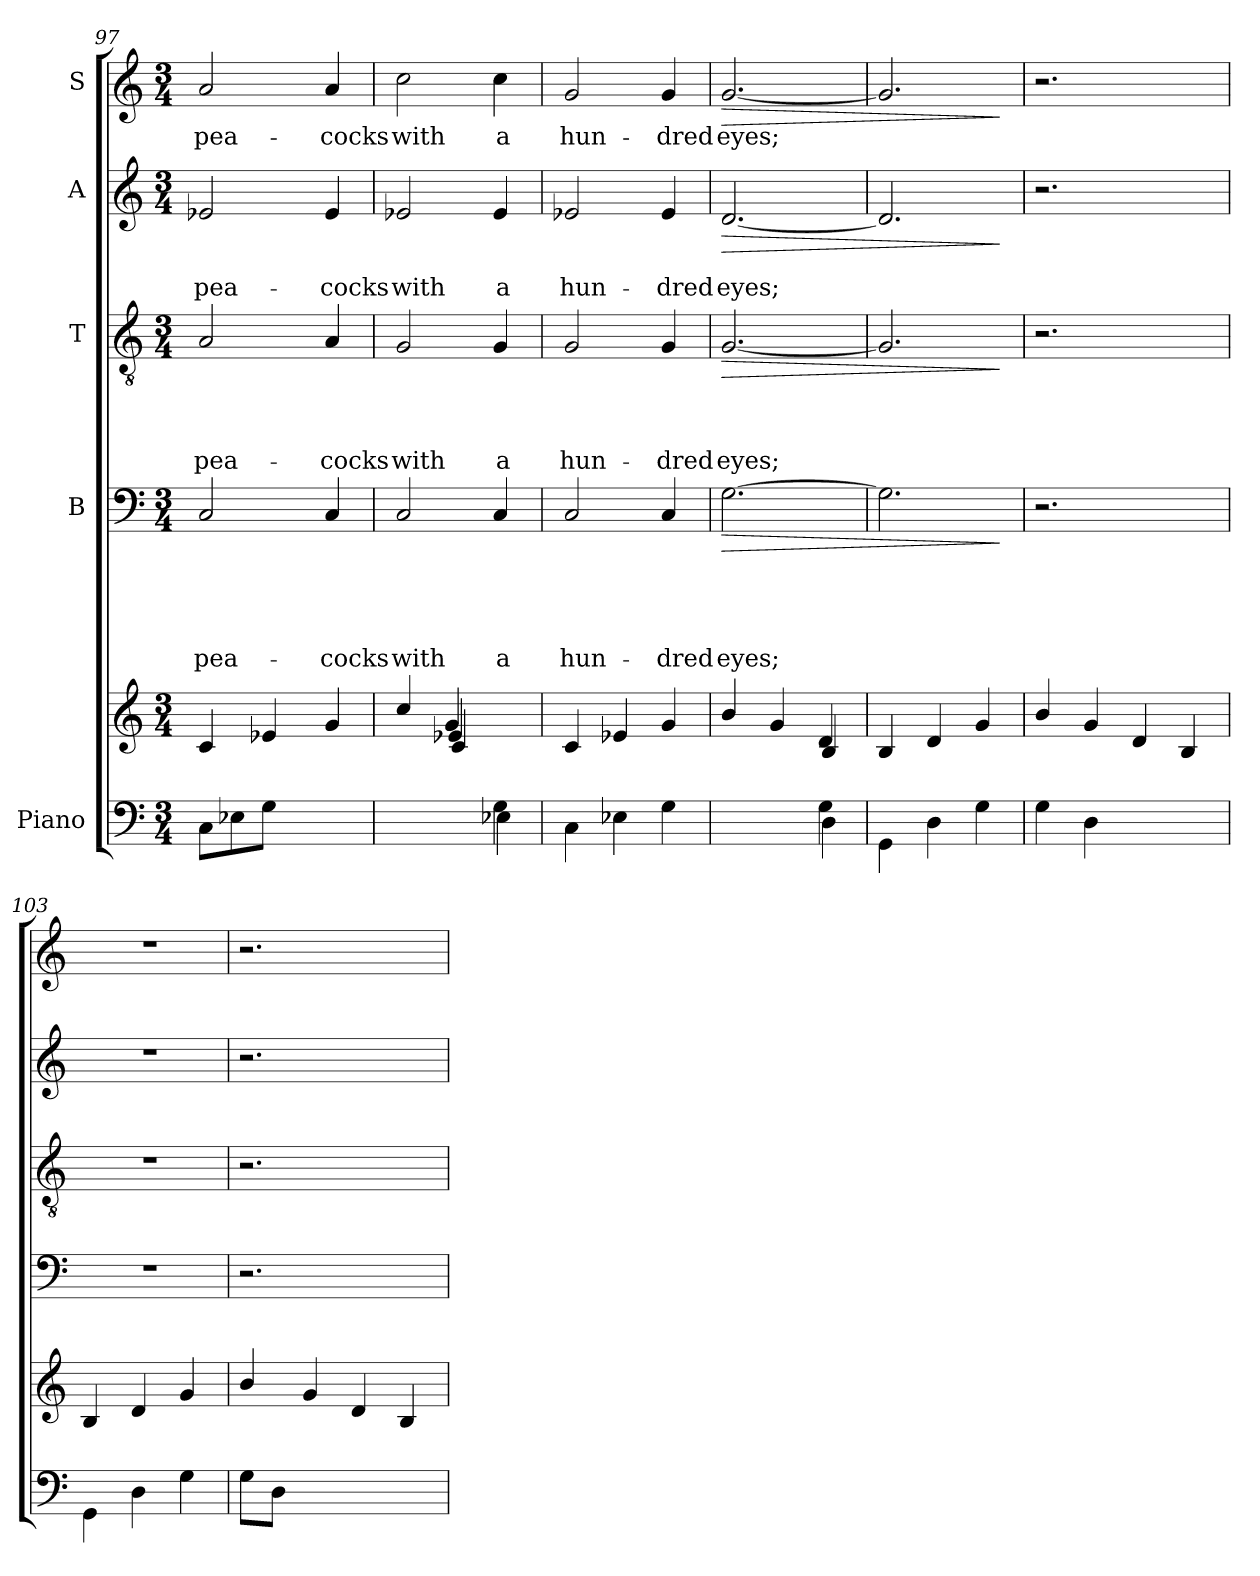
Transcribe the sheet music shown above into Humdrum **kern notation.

**kern	**kern	**kern	**text	**text	**text	**text	**text	**dynam	**kern	**text	**text	**text	**text	**dynam	**kern	**text	**text	**dynam	**kern	**text	**dynam
*part5	*part5	*part4	*part4	*part4	*part4	*part4	*part4	*part4	*part3	*part3	*part3	*part3	*part3	*part3	*part2	*part2	*part2	*part2	*part1	*part1	*part1
*staff6	*staff5	*staff4	*staff4	*staff4	*staff4	*staff4	*staff4	*staff4	*staff3	*staff3	*staff3	*staff3	*staff3	*staff3	*staff2	*staff2	*staff2	*staff2	*staff1	*staff1	*staff1
*I"Piano	*	*I"B	*	*	*	*	*	*	*I"T	*	*	*	*	*	*I"A	*	*	*	*I"S	*	*
!!LO:PB:g=z
*clefF4	*clefG2	*clefF4	*	*	*	*	*	*	*clefGv2	*	*	*	*	*	*clefG2	*	*	*	*clefG2	*	*
*k[]	*k[]	*k[]	*	*	*	*	*	*	*k[]	*	*	*	*	*	*k[]	*	*	*	*k[]	*	*
*C:	*C:	*C:	*	*	*	*	*	*	*C:	*	*	*	*	*	*C:	*	*	*	*C:	*	*
*M3/4	*M3/4	*M3/4	*	*	*	*	*	*	*M3/4	*	*	*	*	*	*M3/4	*	*	*	*M3/4	*	*
=97	=97	=97	=97	=97	=97	=97	=97	=97	=97	=97	=97	=97	=97	=97	=97	=97	=97	=97	=97	=97	=97
!	!	!	!	!	!	!	!LO:LY:b	!	!	!	!	!	!LO:LY:b	!	!	!	!LO:LY:b	!	!	!LO:LY:b	!
8C\L	4c/	2C/	.	.	.	.	pea-	.	2A/	.	.	.	pea-	.	2e-X/	.	pea-	.	2a/	pea-	.
8E-X\	.	.	.	.	.	.	.	.	.	.	.	.	.	.	.	.	.	.	.	.	.
8G\J	4e-X/	.	.	.	.	.	.	.	.	.	.	.	.	.	.	.	.	.	.	.	.
4.ryy	.	.	.	.	.	.	.	.	.	.	.	.	.	.	.	.	.	.	.	.	.
!	!	!	!	!	!	!	!LO:LY:b	!	!	!	!	!	!LO:LY:b	!	!	!	!LO:LY:b	!	!	!LO:LY:b	!
.	4g/	4C/	.	.	.	.	-cocks	.	4A/	.	.	.	-cocks	.	4e-/	.	-cocks	.	4a/	-cocks	.
=98	=98	=98	=98	=98	=98	=98	=98	=98	=98	=98	=98	=98	=98	=98	=98	=98	=98	=98	=98	=98	=98
*^	*^	*	*	*	*	*	*	*	*	*	*	*	*	*	*	*	*	*	*	*	*
*	*	*	*^	*	*	*	*	*	*	*	*	*	*	*	*	*	*	*	*	*	*	*	*
!	!	!	!	!	!	!	!	!	!	!LO:LY:b	!	!	!	!	!	!LO:LY:b	!	!	!	!LO:LY:b	!	!	!LO:LY:b	!
2ryy	2ryy	4cc/	4ryy	4ryy	2C/	.	.	.	.	with	.	2G/	.	.	.	with	.	2e-X/	.	with	.	2cc\	with	.
.	.	4g/	4e-X/	4c/	.	.	.	.	.	.	.	.	.	.	.	.	.	.	.	.	.	.	.	.
!	!	!	!	!	!	!	!	!	!	!LO:LY:b	!	!	!	!	!	!LO:LY:b	!	!	!	!LO:LY:b	!	!	!LO:LY:b	!
4G\	4E-X\	4ryy	4ryy	4ryy	4C/	.	.	.	.	a	.	4G/	.	.	.	a	.	4e-/	.	a	.	4cc\	a	.
=99	=99	=99	=99	=99	=99	=99	=99	=99	=99	=99	=99	=99	=99	=99	=99	=99	=99	=99	=99	=99	=99	=99	=99	=99
!	!	!	!	!	!	!	!	!	!	!LO:LY:b	!	!	!	!	!	!LO:LY:b	!	!	!	!LO:LY:b	!	!	!LO:LY:b	!
*v	*v	*	*	*	*	*	*	*	*	*	*	*	*	*	*	*	*	*	*	*	*	*	*	*
*	*v	*v	*v	*	*	*	*	*	*	*	*	*	*	*	*	*	*	*	*	*	*	*	*
4C\	4c/	2C/	.	.	.	.	hun-	.	2G/	.	.	.	hun-	.	2e-X/	.	hun-	.	2g/	hun-	.
4E-X\	4e-X/	.	.	.	.	.	.	.	.	.	.	.	.	.	.	.	.	.	.	.	.
!	!	!	!	!	!	!	!LO:LY:b	!	!	!	!	!	!LO:LY:b	!	!	!	!LO:LY:b	!	!	!LO:LY:b	!
4G\	4g/	4C/	.	.	.	.	-dred	.	4G/	.	.	.	-dred	.	4e-/	.	-dred	.	4g/	-dred	.
=100	=100	=100	=100	=100	=100	=100	=100	=100	=100	=100	=100	=100	=100	=100	=100	=100	=100	=100	=100	=100	=100
*^	*^	*	*	*	*	*	*	*	*	*	*	*	*	*	*	*	*	*	*	*	*
!	!	!	!	!	!	!	!	!	!LO:LY:b	!LO:HP:b	!	!	!	!	!LO:LY:b	!LO:HP:b	!	!	!LO:LY:b	!LO:HP:b	!	!LO:LY:b	!LO:HP:b
2ryy	2ryy	4b/	2ryy	[>2.G\	.	.	.	.	eyes;	>	[<2.G/	.	.	.	eyes;	>	[<2.d/	.	eyes;	>	[<2.g/	eyes;	>
.	.	4g/	.	.	.	.	.	.	.	.	.	.	.	.	.	.	.	.	.	.	.	.	.
4G\	4D\	4d/	4B/	.	.	.	.	.	.	.	.	.	.	.	.	.	.	.	.	.	.	.	.
*v	*v	*	*	*	*	*	*	*	*	*	*	*	*	*	*	*	*	*	*	*	*	*	*
*	*v	*v	*	*	*	*	*	*	*	*	*	*	*	*	*	*	*	*	*	*	*	*
=101	=101	=101	=101	=101	=101	=101	=101	=101	=101	=101	=101	=101	=101	=101	=101	=101	=101	=101	=101	=101	=101
4GG\	4B/	2.G\]	.	.	.	.	.	.	2.G/]	.	.	.	.	.	2.d/]	.	.	.	2.g/]	.	.
4D\	4d/	.	.	.	.	.	.	.	.	.	.	.	.	.	.	.	.	.	.	.	.
4G\	4g/	.	.	.	.	.	.	.	.	.	.	.	.	.	.	.	.	.	.	.	.
.	.	.	.	.	.	.	.	]	.	.	.	.	.	]	.	.	.	]	.	.	]
=102	=102	=102	=102	=102	=102	=102	=102	=102	=102	=102	=102	=102	=102	=102	=102	=102	=102	=102	=102	=102	=102
4G\	4b/	2.r	.	.	.	.	.	.	2.r	.	.	.	.	.	2.r	.	.	.	2.r	.	.
4D\	4g/	.	.	.	.	.	.	.	.	.	.	.	.	.	.	.	.	.	.	.	.
2ryy	4d/	.	.	.	.	.	.	.	.	.	.	.	.	.	.	.	.	.	.	.	.
.	4B/	4ryy	.	.	.	.	.	.	4ryy	.	.	.	.	.	4ryy	.	.	.	4ryy	.	.
=103	=103	=103	=103	=103	=103	=103	=103	=103	=103	=103	=103	=103	=103	=103	=103	=103	=103	=103	=103	=103	=103
!	!	!LO:N:vis=1	!	!	!	!	!	!	!LO:N:vis=1	!	!	!	!	!	!LO:N:vis=1	!	!	!	!LO:N:vis=1	!	!
4GG\	4B/	2.r	.	.	.	.	.	.	2.r	.	.	.	.	.	2.r	.	.	.	2.r	.	.
4D\	4d/	.	.	.	.	.	.	.	.	.	.	.	.	.	.	.	.	.	.	.	.
4G\	4g/	.	.	.	.	.	.	.	.	.	.	.	.	.	.	.	.	.	.	.	.
=104	=104	=104	=104	=104	=104	=104	=104	=104	=104	=104	=104	=104	=104	=104	=104	=104	=104	=104	=104	=104	=104
8G\L	4b/	2.r	.	.	.	.	.	.	2.r	.	.	.	.	.	2.r	.	.	.	2.r	.	.
8D\J	.	.	.	.	.	.	.	.	.	.	.	.	.	.	.	.	.	.	.	.	.
2.ryy	4g/	.	.	.	.	.	.	.	.	.	.	.	.	.	.	.	.	.	.	.	.
.	4d/	.	.	.	.	.	.	.	.	.	.	.	.	.	.	.	.	.	.	.	.
.	4B/	4ryy	.	.	.	.	.	.	4ryy	.	.	.	.	.	4ryy	.	.	.	4ryy	.	.
=	=	=	=	=	=	=	=	=	=	=	=	=	=	=	=	=	=	=	=	=	=
*-	*-	*-	*-	*-	*-	*-	*-	*-	*-	*-	*-	*-	*-	*-	*-	*-	*-	*-	*-	*-	*-
